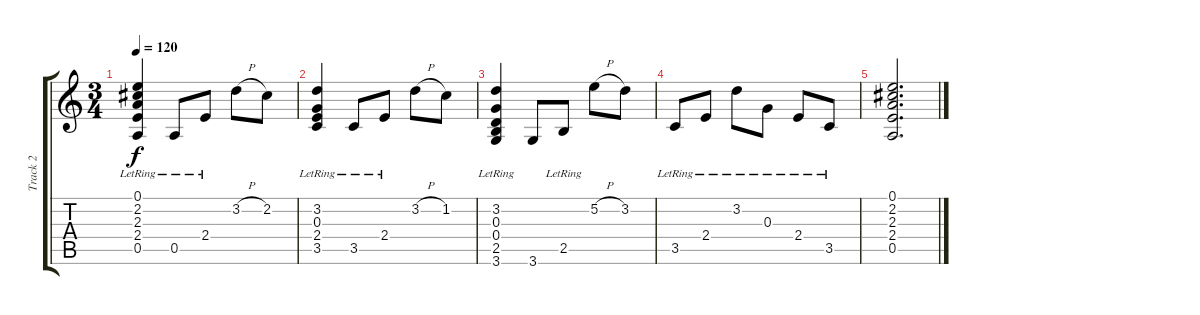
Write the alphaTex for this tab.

\track ("Track 2" "Track 2") {instrument acousticguitarsteel}
\staff {score tabs}
\tuning (E4 B3 G3 D3 A2 E2) {hide}
\ts (3 4)
\tempo 120
\clef g2
\ks c
(0.1{lr} 2.2 2.3{lr} 2.4 0.5).4{dy f} 0.5{lr}.8 2.4{lr}.8 3.2{h}.8 2.2.8 |
(3.2 0.3{lr} 2.4 3.5).4 3.5{lr}.8 2.4{lr}.8 3.2{h}.8 1.2.8 |
(3.2{lr} 0.3{lr} 0.4{lr} 2.5 3.6).4 3.6.8 2.5{lr}.8 5.2{h}.8 3.2.8 |
3.5{lr}.8 2.4{lr}.8 3.2{lr}.8 0.3{lr}.8 2.4{lr}.8 3.5{lr}.8 |
(0.1 2.2 2.3 2.4 0.5).2{d}
